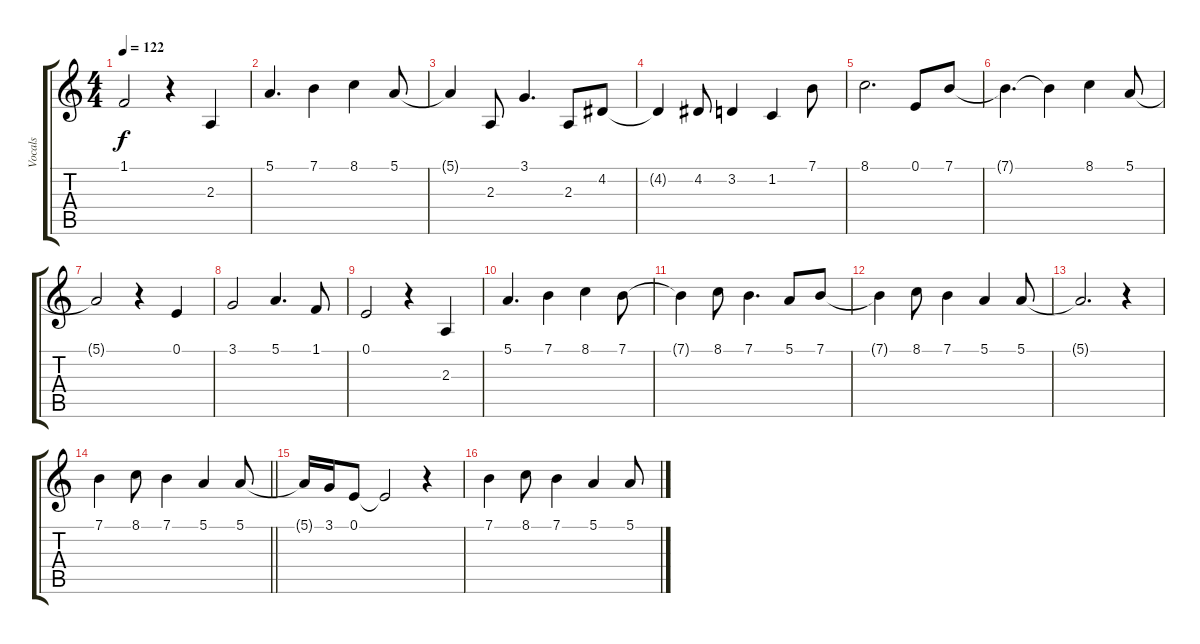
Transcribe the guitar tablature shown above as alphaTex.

\track ("Vocals" "Vocals") {instrument violin}
\staff {score tabs}
\tuning (E4 B3 G3 D3 A2 E2) {hide}
\ts (4 4)
\tempo 122
\clef g2
\ks c
1.1{t}.2{dy f} r.4 2.3.4 |
5.1.4{d} 7.1.4 8.1.4 5.1.8 |
5.1{t}.4 2.3.8 3.1.4{d} 2.3.8 4.2.8 |
4.2{t}.4 4.2.8 3.2.4 1.2.4 7.1.8 |
8.1.2{d} 0.1.8 7.1.8 |
7.1{t}.4{d} 7.1{t}.4 8.1.4 5.1.8 |
5.1{t}.2 r.4 0.1.4 |
3.1.2 5.1.4{d} 1.1.8 |
0.1.2 r.4 2.3.4 |
5.1.4{d} 7.1.4 8.1.4 7.1.8 |
7.1{t}.4 8.1.8 7.1.4{d} 5.1.8 7.1.8 |
7.1{t}.4 8.1.8 7.1.4 5.1.4 5.1.8 |
5.1{t}.2{d} r.4 |
\barLineRight lightlight
7.1.4 8.1.8 7.1.4 5.1.4 5.1.8 |
5.1{t}.16 3.1.16 0.1.8 0.1{t}.2 r.4 |
7.1.4 8.1.8 7.1.4 5.1.4 5.1.8
